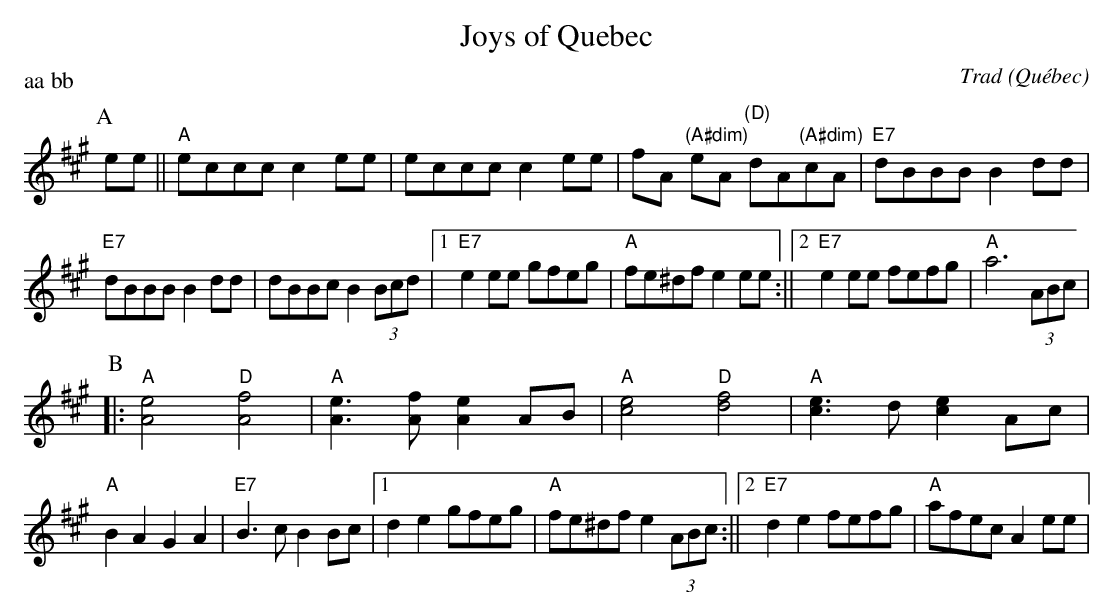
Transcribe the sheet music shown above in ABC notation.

X:1
T:Joys of Quebec
C:Trad
O:Québec
P:aa bb
M:C |
L:1/8
K:Amaj
P:A
ee\
|| "A" eccc c2ee | eccc c2ee | fA "(A#dim)"eA "(D)"dA"(A#dim)"cA | "E7"dBBB B2dd |
"E7"dBBB B2dd | dBBc B2(3Bcd |1 "E7"e2ee gfeg |"A" fe^df e2 ee:||2 "E7"e2ee fefg | "A" a6 (3ABc |
P:B
|: "A" [A4e4] "D" [A4f4]| "A" [e3A3][fA] [A2e2]AB |"A" [c4e4] "D" [d4f4]| "A" [c3e3]d [c2e2]Ac |
"A" B2A2 G2A2 | "E7"B3c B2Bc |1 d2e2 gfeg | "A" fe^df e2 (3ABc:||2 "E7"d2e2 fefg | "A" afec A2 ee |
